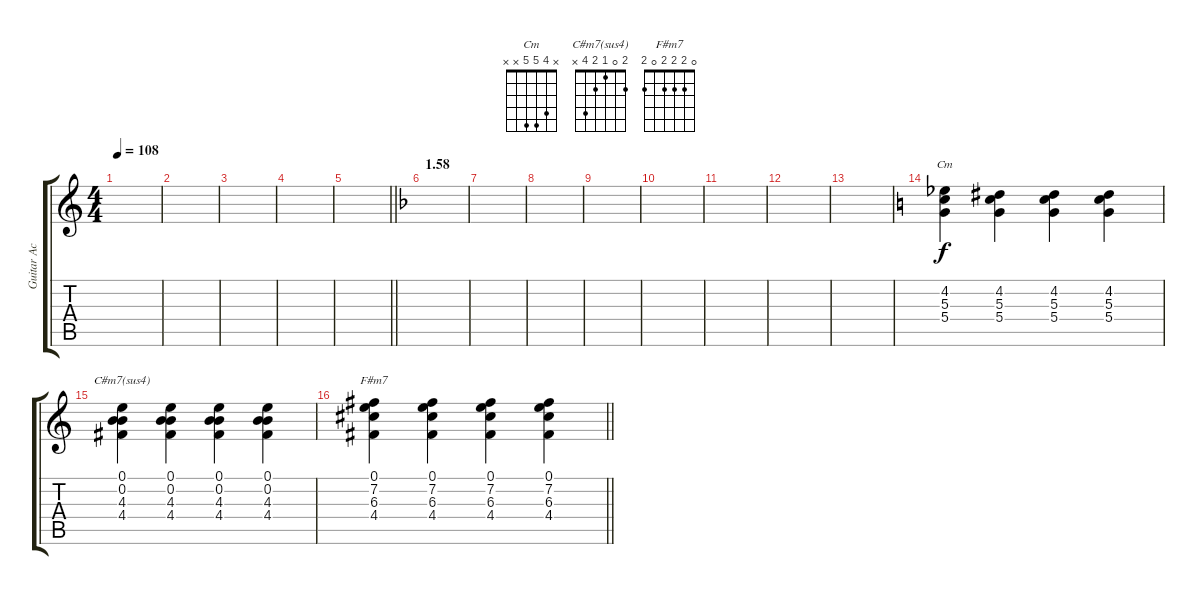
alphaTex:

\track ("Guitar Ac" "Guitar Ac") {instrument acousticguitarnylon}
\staff {score tabs}
\tuning (E4 B3 G3 D3 A2 E2) {hide}
\chord ("Cm" x 4 5 5 x x)
\chord ("C#m7(sus4)" 2 0 1 2 4 x)
\chord ("F#m7" 0 2 2 2 0 2)
\ts (4 4)
\tempo 108
\clef g2
\ks c
|
|
|
|
\barLineRight lightlight
|
\section ("" "1.58")
\ks f
|
|
|
|
|
|
|
|
\ks c
(4.2{acc b} 5.3 5.4).4{ch "Cm"} (4.2 5.3 5.4).4 (4.2 5.3 5.4).4 (4.2 5.3 5.4).4 |
(0.1 0.2 4.3 4.4).4{ch "C#m7(sus4)"} (0.1 0.2 4.3 4.4).4 (0.1 0.2 4.3 4.4).4 (0.1 0.2 4.3 4.4).4 |
\barLineRight lightlight
(0.1 7.2 6.3 4.4).4{ch "F#m7"} (0.1 7.2 6.3 4.4).4 (0.1 7.2 6.3 4.4).4 (0.1 7.2 6.3 4.4).4
